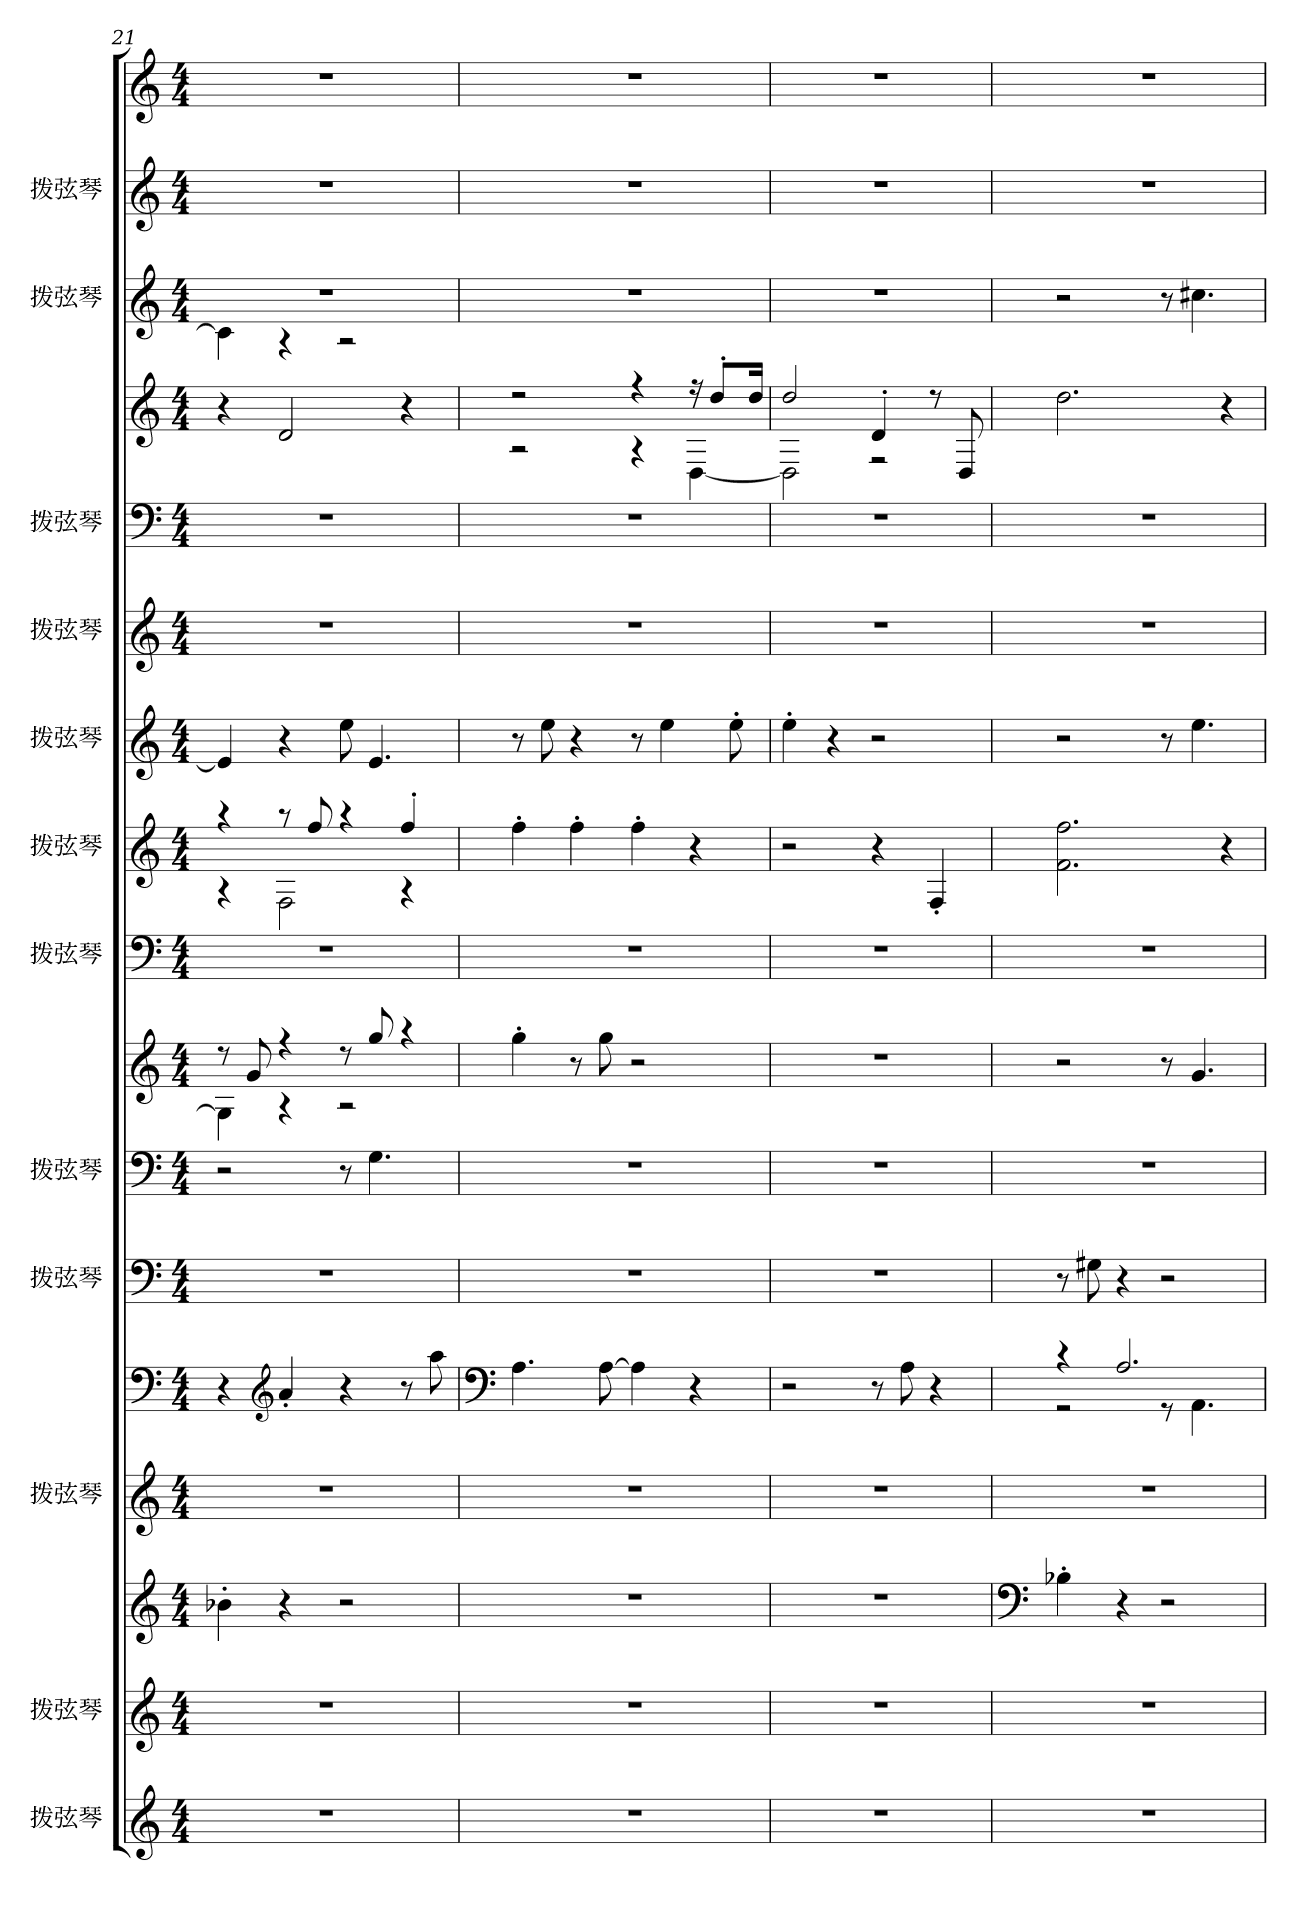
**kern	**kern	**kern	**kern	**kern	**kern	**kern	**kern	**kern	**kern	**kern	**kern	**kern	**kern	**kern	**kern	**kern
*part12	*part11	*part11	*part10	*part10	*part9	*part8	*part8	*part7	*part6	*part5	*part4	*part3	*part3	*part2	*part1	*part1
*staff17	*staff16	*staff15	*staff14	*staff13	*staff12	*staff11	*staff10	*staff9	*staff8	*staff7	*staff6	*staff5	*staff4	*staff3	*staff2	*staff1
*I"拨弦琴	*I"拨弦琴	*	*I"拨弦琴	*	*I"拨弦琴	*I"拨弦琴	*	*I"拨弦琴	*I"拨弦琴	*I"拨弦琴	*I"拨弦琴	*I"拨弦琴	*	*I"拨弦琴	*I"拨弦琴	*
*clefG2	*clefG2	*clefG2	*clefG2	*clefF4	*clefF4	*clefF4	*clefG2	*clefF4	*clefG2	*clefG2	*clefG2	*clefF4	*clefG2	*clefG2	*clefG2	*clefG2
*k[]	*k[]	*k[]	*k[]	*k[]	*k[]	*k[]	*k[]	*k[]	*k[]	*k[]	*k[]	*k[]	*k[]	*k[]	*k[]	*k[]
*M4/4	*M4/4	*M4/4	*M4/4	*M4/4	*M4/4	*M4/4	*M4/4	*M4/4	*M4/4	*M4/4	*M4/4	*M4/4	*M4/4	*M4/4	*M4/4	*M4/4
=21	=21	=21	=21	=21	=21	=21	=21	=21	=21	=21	=21	=21	=21	=21	=21	=21
*	*	*	*	*	*	*	*^	*	*^	*	*	*	*	*^	*	*
1r	1r	4b-X'\	1r	4r	1r	2r	8r	4G\]	1r	4r	4r	4e/]	1r	1r	4r	1r	4c#\]	1r	1r
.	.	.	.	.	.	.	8g/	.	.	.	.	.	.	.	.	.	.	.	.
*	*	*	*	*clefG2	*	*	*	*	*	*	*	*	*	*	*	*	*	*	*
.	.	4r	.	4a'/	.	.	4r	4r	.	8r	2F\	4r	.	.	2d/	.	4r	.	.
.	.	.	.	.	.	.	.	.	.	8ff/	.	.	.	.	.	.	.	.	.
.	.	2r	.	4r	.	8r	8r	2r	.	4r	.	8ee\	.	.	.	.	2r	.	.
.	.	.	.	.	.	4.G\	8gg/	.	.	.	.	4.e/	.	.	.	.	.	.	.
.	.	.	.	8r	.	.	4r	.	.	4ff'/	4r	.	.	.	4r	.	.	.	.
.	.	.	.	8aa\	.	.	.	.	.	.	.	.	.	.	.	.	.	.	.
*	*	*	*	*	*	*	*v	*v	*	*v	*v	*	*	*	*	*v	*v	*	*
=22	=22	=22	=22	=22	=22	=22	=22	=22	=22	=22	=22	=22	=22	=22	=22	=22
*	*	*	*	*clefF4	*	*	*	*	*	*	*	*	*	*	*	*
*	*	*	*	*	*	*	*	*	*	*	*	*	*^	*	*	*
1r	1r	1r	1r	4.A\	1r	1r	4gg'\	1r	4ff'\	8r	1r	1r	2r	2r	1r	1r	1r
.	.	.	.	.	.	.	.	.	.	8ee\	.	.	.	.	.	.	.
.	.	.	.	.	.	.	8r	.	4ff'\	4r	.	.	.	.	.	.	.
.	.	.	.	[8A\	.	.	8gg\	.	.	.	.	.	.	.	.	.	.
.	.	.	.	4A\]	.	.	2r	.	4ff'\	8r	.	.	4r	4r	.	.	.
.	.	.	.	.	.	.	.	.	.	4ee\	.	.	.	.	.	.	.
.	.	.	.	4r	.	.	.	.	4r	.	.	.	16r	[4D\	.	.	.
.	.	.	.	.	.	.	.	.	.	.	.	.	8dd'/L	.	.	.	.
.	.	.	.	.	.	.	.	.	.	8ee'\	.	.	.	.	.	.	.
.	.	.	.	.	.	.	.	.	.	.	.	.	16dd/Jk	.	.	.	.
!!LO:PB:g=z
=23	=23	=23	=23	=23	=23	=23	=23	=23	=23	=23	=23	=23	=23	=23	=23	=23	=23
1r	1r	1r	1r	2r	1r	1r	1r	1r	2r	4ee'\	1r	1r	2dd/	2D\]	1r	1r	1r
.	.	.	.	.	.	.	.	.	.	4r	.	.	.	.	.	.	.
.	.	.	.	8r	.	.	.	.	4r	2r	.	.	4d'/	2r	.	.	.
.	.	.	.	8A\	.	.	.	.	.	.	.	.	.	.	.	.	.
.	.	.	.	4r	.	.	.	.	4F'/	.	.	.	8r	.	.	.	.
.	.	.	.	.	.	.	.	.	.	.	.	.	8D/	.	.	.	.
*	*	*	*	*	*	*	*	*	*	*	*	*	*v	*v	*	*	*
=24	=24	=24	=24	=24	=24	=24	=24	=24	=24	=24	=24	=24	=24	=24	=24	=24
*	*	*clefF4	*	*	*	*	*	*	*	*	*	*	*	*	*	*
*	*	*	*	*^	*	*	*	*	*	*	*	*	*	*	*	*
1r	1r	4B-X'\	1r	4r	2r	8r	1r	2r	1r	2.f\ 2.ff\	2r	1r	1r	2.dd\	2r	1r	1r
.	.	.	.	.	.	8G#X\	.	.	.	.	.	.	.	.	.	.	.
.	.	4r	.	2.A/	.	4r	.	.	.	.	.	.	.	.	.	.	.
.	.	2r	.	.	8r	2r	.	8r	.	.	8r	.	.	.	8r	.	.
.	.	.	.	.	4.AA\	.	.	4.g/	.	.	4.ee\	.	.	.	4.cc#X\	.	.
.	.	.	.	.	.	.	.	.	.	4r	.	.	.	4r	.	.	.
*	*	*	*	*v	*v	*	*	*	*	*	*	*	*	*	*	*	*
=	=	=	=	=	=	=	=	=	=	=	=	=	=	=	=	=
*-	*-	*-	*-	*-	*-	*-	*-	*-	*-	*-	*-	*-	*-	*-	*-	*-
